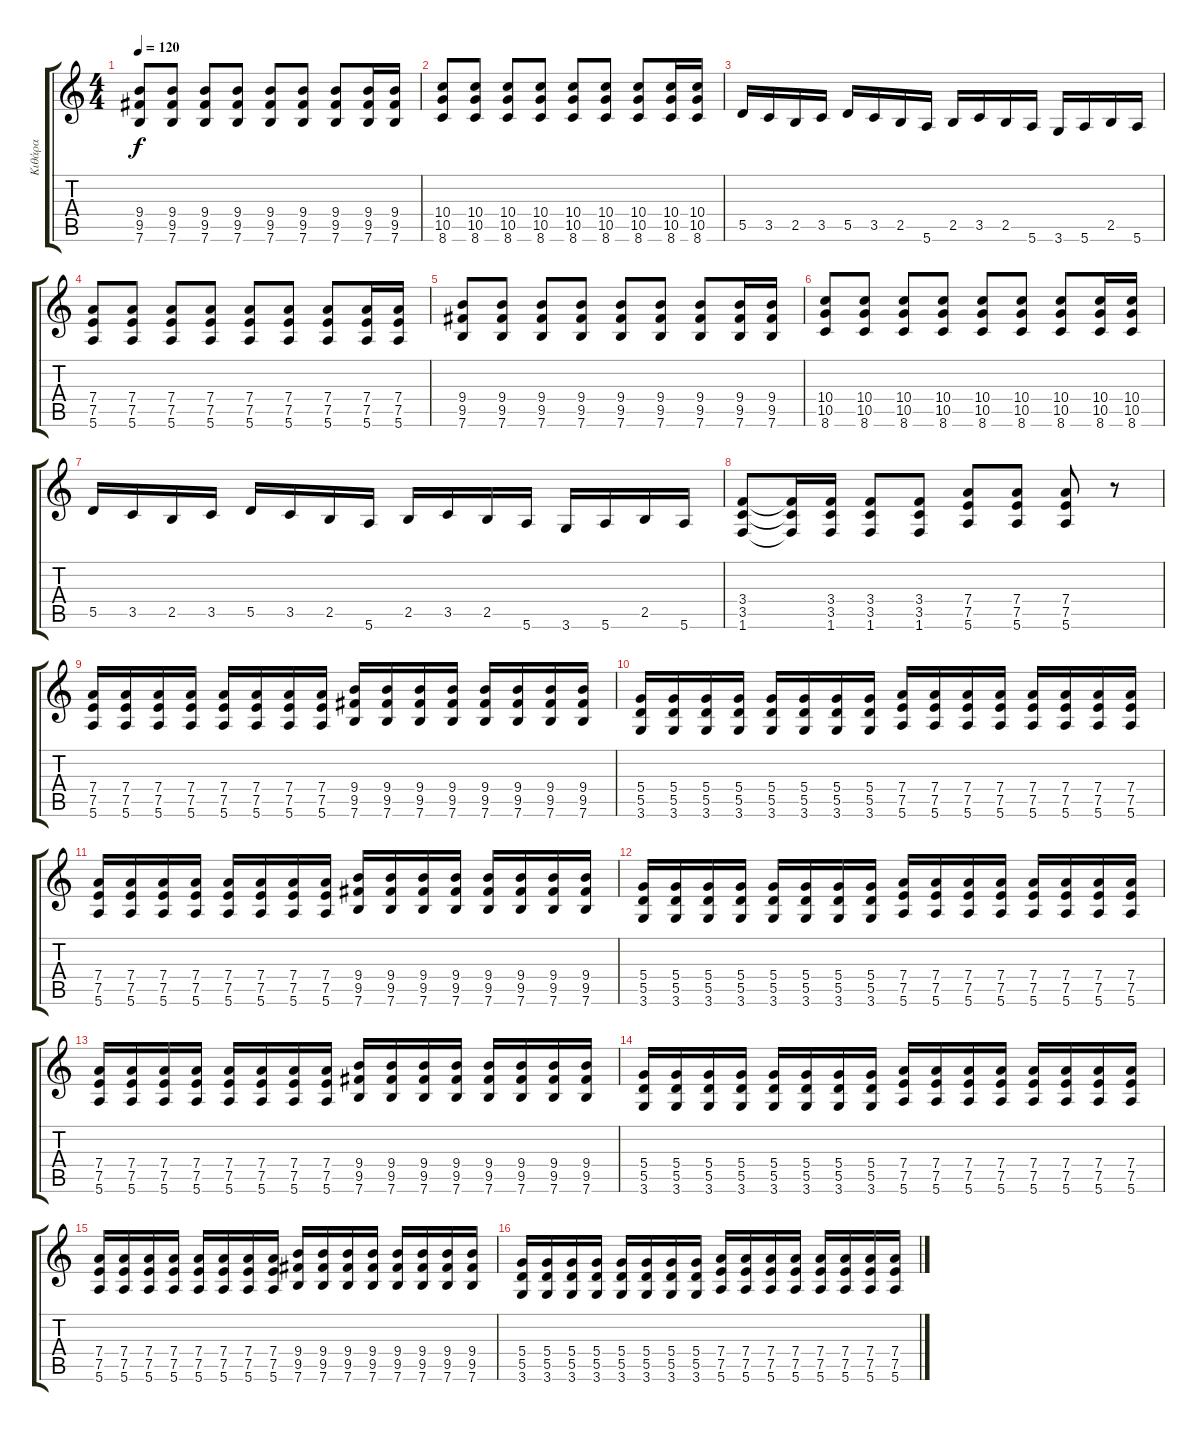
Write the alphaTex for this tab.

\track ("Κιθάρα" "Κιθάρα") {instrument distortionguitar}
\staff {score tabs}
\tuning (E4 B3 G3 D3 A2 E2) {hide}
\ts (4 4)
\tempo 120
\clef g2
\ks c
(9.4 9.5 7.6).8{dy f} (9.4 9.5 7.6).8 (9.4 9.5 7.6).8 (9.4 9.5 7.6).8 (9.4 9.5 7.6).8 (9.4 9.5 7.6).8 (9.4 9.5 7.6).8 (9.4 9.5 7.6).16 (9.4 9.5 7.6).16 |
(10.4 10.5 8.6).8 (10.4 10.5 8.6).8 (10.4 10.5 8.6).8 (10.4 10.5 8.6).8 (10.4 10.5 8.6).8 (10.4 10.5 8.6).8 (10.4 10.5 8.6).8 (10.4 10.5 8.6).16 (10.4 10.5 8.6).16 |
5.5.16 3.5.16 2.5.16 3.5.16 5.5.16 3.5.16 2.5.16 5.6.16 2.5.16 3.5.16 2.5.16 5.6.16 3.6.16 5.6.16 2.5.16 5.6.16 |
(7.4 7.5 5.6).8 (7.4 7.5 5.6).8 (7.4 7.5 5.6).8 (7.4 7.5 5.6).8 (7.4 7.5 5.6).8 (7.4 7.5 5.6).8 (7.4 7.5 5.6).8 (7.4 7.5 5.6).16 (7.4 7.5 5.6).16 |
(9.4 9.5 7.6).8 (9.4 9.5 7.6).8 (9.4 9.5 7.6).8 (9.4 9.5 7.6).8 (9.4 9.5 7.6).8 (9.4 9.5 7.6).8 (9.4 9.5 7.6).8 (9.4 9.5 7.6).16 (9.4 9.5 7.6).16 |
(10.4 10.5 8.6).8 (10.4 10.5 8.6).8 (10.4 10.5 8.6).8 (10.4 10.5 8.6).8 (10.4 10.5 8.6).8 (10.4 10.5 8.6).8 (10.4 10.5 8.6).8 (10.4 10.5 8.6).16 (10.4 10.5 8.6).16 |
5.5.16 3.5.16 2.5.16 3.5.16 5.5.16 3.5.16 2.5.16 5.6.16 2.5.16 3.5.16 2.5.16 5.6.16 3.6.16 5.6.16 2.5.16 5.6.16 |
(3.4 3.5 1.6).8 (3.4{t} 3.5{t} 1.6{t}).16 (3.4 3.5 1.6).16 (3.4 3.5 1.6).8 (3.4 3.5 1.6).8 (7.4 7.5 5.6).8 (7.4 7.5 5.6).8 (7.4 7.5 5.6).8 r.8 |
(7.4 7.5 5.6).16 (7.4 7.5 5.6).16 (7.4 7.5 5.6).16 (7.4 7.5 5.6).16 (7.4 7.5 5.6).16 (7.4 7.5 5.6).16 (7.4 7.5 5.6).16 (7.4 7.5 5.6).16 (9.4 9.5 7.6).16 (9.4 9.5 7.6).16 (9.4 9.5 7.6).16 (9.4 9.5 7.6).16 (9.4 9.5 7.6).16 (9.4 9.5 7.6).16 (9.4 9.5 7.6).16 (9.4 9.5 7.6).16 |
(5.4 5.5 3.6).16 (5.4 5.5 3.6).16 (5.4 5.5 3.6).16 (5.4 5.5 3.6).16 (5.4 5.5 3.6).16 (5.4 5.5 3.6).16 (5.4 5.5 3.6).16 (5.4 5.5 3.6).16 (7.4 7.5 5.6).16 (7.4 7.5 5.6).16 (7.4 7.5 5.6).16 (7.4 7.5 5.6).16 (7.4 7.5 5.6).16 (7.4 7.5 5.6).16 (7.4 7.5 5.6).16 (7.4 7.5 5.6).16 |
(7.4 7.5 5.6).16 (7.4 7.5 5.6).16 (7.4 7.5 5.6).16 (7.4 7.5 5.6).16 (7.4 7.5 5.6).16 (7.4 7.5 5.6).16 (7.4 7.5 5.6).16 (7.4 7.5 5.6).16 (9.4 9.5 7.6).16 (9.4 9.5 7.6).16 (9.4 9.5 7.6).16 (9.4 9.5 7.6).16 (9.4 9.5 7.6).16 (9.4 9.5 7.6).16 (9.4 9.5 7.6).16 (9.4 9.5 7.6).16 |
(5.4 5.5 3.6).16 (5.4 5.5 3.6).16 (5.4 5.5 3.6).16 (5.4 5.5 3.6).16 (5.4 5.5 3.6).16 (5.4 5.5 3.6).16 (5.4 5.5 3.6).16 (5.4 5.5 3.6).16 (7.4 7.5 5.6).16 (7.4 7.5 5.6).16 (7.4 7.5 5.6).16 (7.4 7.5 5.6).16 (7.4 7.5 5.6).16 (7.4 7.5 5.6).16 (7.4 7.5 5.6).16 (7.4 7.5 5.6).16 |
(7.4 7.5 5.6).16 (7.4 7.5 5.6).16 (7.4 7.5 5.6).16 (7.4 7.5 5.6).16 (7.4 7.5 5.6).16 (7.4 7.5 5.6).16 (7.4 7.5 5.6).16 (7.4 7.5 5.6).16 (9.4 9.5 7.6).16 (9.4 9.5 7.6).16 (9.4 9.5 7.6).16 (9.4 9.5 7.6).16 (9.4 9.5 7.6).16 (9.4 9.5 7.6).16 (9.4 9.5 7.6).16 (9.4 9.5 7.6).16 |
(5.4 5.5 3.6).16 (5.4 5.5 3.6).16 (5.4 5.5 3.6).16 (5.4 5.5 3.6).16 (5.4 5.5 3.6).16 (5.4 5.5 3.6).16 (5.4 5.5 3.6).16 (5.4 5.5 3.6).16 (7.4 7.5 5.6).16 (7.4 7.5 5.6).16 (7.4 7.5 5.6).16 (7.4 7.5 5.6).16 (7.4 7.5 5.6).16 (7.4 7.5 5.6).16 (7.4 7.5 5.6).16 (7.4 7.5 5.6).16 |
(7.4 7.5 5.6).16 (7.4 7.5 5.6).16 (7.4 7.5 5.6).16 (7.4 7.5 5.6).16 (7.4 7.5 5.6).16 (7.4 7.5 5.6).16 (7.4 7.5 5.6).16 (7.4 7.5 5.6).16 (9.4 9.5 7.6).16 (9.4 9.5 7.6).16 (9.4 9.5 7.6).16 (9.4 9.5 7.6).16 (9.4 9.5 7.6).16 (9.4 9.5 7.6).16 (9.4 9.5 7.6).16 (9.4 9.5 7.6).16 |
(5.4 5.5 3.6).16 (5.4 5.5 3.6).16 (5.4 5.5 3.6).16 (5.4 5.5 3.6).16 (5.4 5.5 3.6).16 (5.4 5.5 3.6).16 (5.4 5.5 3.6).16 (5.4 5.5 3.6).16 (7.4 7.5 5.6).16 (7.4 7.5 5.6).16 (7.4 7.5 5.6).16 (7.4 7.5 5.6).16 (7.4 7.5 5.6).16 (7.4 7.5 5.6).16 (7.4 7.5 5.6).16 (7.4 7.5 5.6).16
